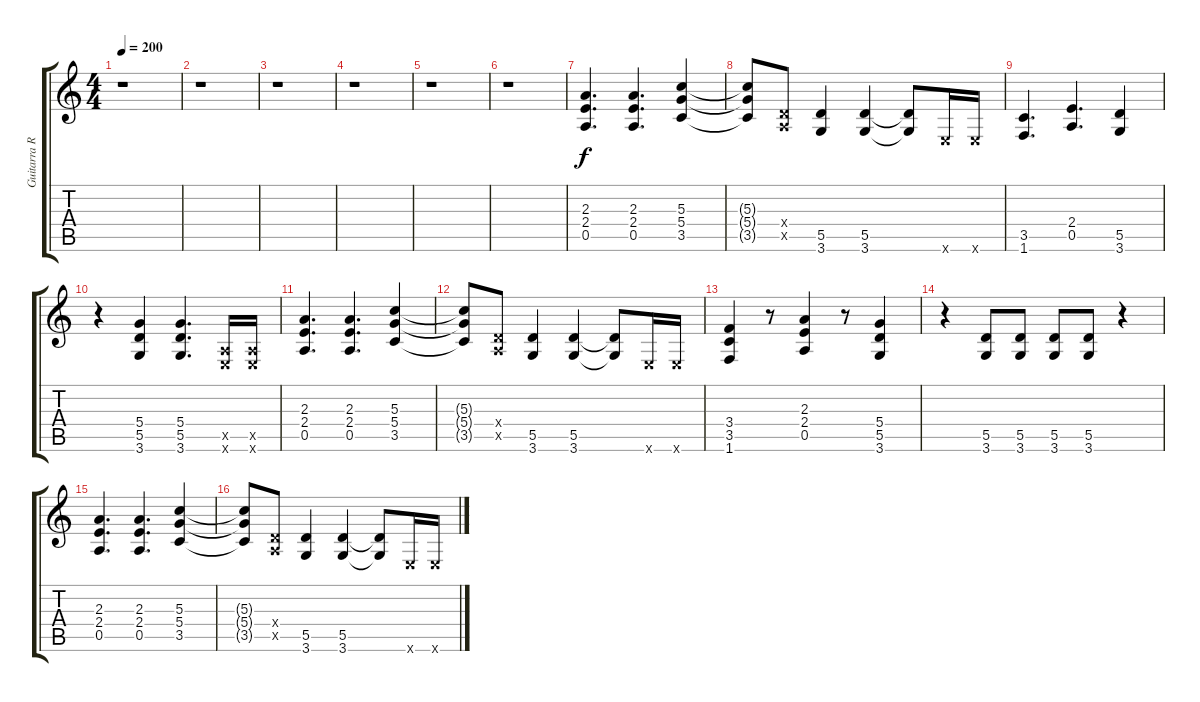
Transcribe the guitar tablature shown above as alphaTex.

\track ("Guitarra Ritmica" "Guitarra R") {instrument distortionguitar}
\staff {score tabs}
\tuning (E4 B3 G3 D3 A2 E2) {hide}
\ts (4 4)
\tempo 200
\clef g2
\ks c
r.1{dy f} |
r.1 |
r.1 |
r.1 |
r.1 |
r.1 |
(2.3 2.4 0.5).4{d} (2.3 2.4 0.5).4{d} (5.3 5.4 3.5).4 |
(5.3{t} 5.4{t} 3.5{t}).8 (0.4{x} 0.5{x}).8 (5.5 3.6).4 (5.5 3.6).4 (5.5{t} 3.6{t}).8 0.6{x}.16 0.6{x}.16 |
(3.5 1.6).4{d} (2.4 0.5).4{d} (5.5 3.6).4 |
r.4 (5.4 5.5 3.6).4 (5.4 5.5 3.6).4{d} (0.5{x} 0.6{x}).16 (0.5{x} 0.6{x}).16 |
(2.3 2.4 0.5).4{d} (2.3 2.4 0.5).4{d} (5.3 5.4 3.5).4 |
(5.3{t} 5.4{t} 3.5{t}).8 (0.4{x} 0.5{x}).8 (5.5 3.6).4 (5.5 3.6).4 (5.5{t} 3.6{t}).8 0.6{x}.16 0.6{x}.16 |
(3.4 3.5 1.6).4 r.8 (2.3 2.4 0.5).4 r.8 (5.4 5.5 3.6).4 |
r.4 (5.5 3.6).8 (5.5 3.6).8 (5.5 3.6).8 (5.5 3.6).8 r.4 |
(2.3 2.4 0.5).4{d} (2.3 2.4 0.5).4{d} (5.3 5.4 3.5).4 |
(5.3{t} 5.4{t} 3.5{t}).8 (0.4{x} 0.5{x}).8 (5.5 3.6).4 (5.5 3.6).4 (5.5{t} 3.6{t}).8 0.6{x}.16 0.6{x}.16
